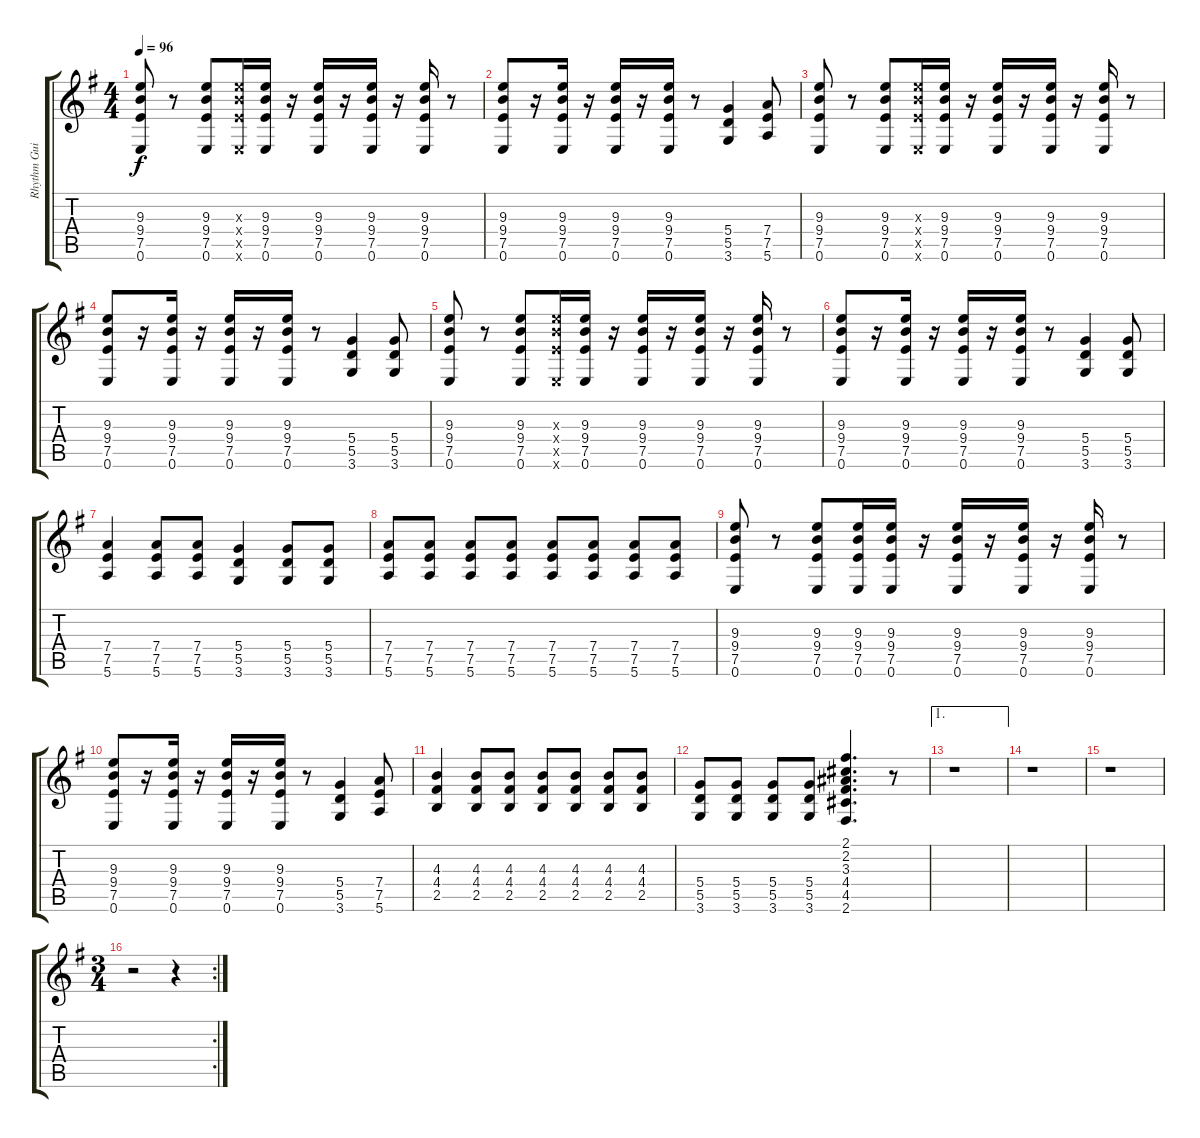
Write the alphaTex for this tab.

\track ("Rhythm Guitar" "Rhythm Gui") {instrument distortionguitar}
\staff {score tabs}
\tuning (E4 B3 G3 D3 A2 E2) {hide}
\ts (4 4)
\tempo 96
\clef g2
\ks g
(9.3 9.4 7.5 0.6).8{dy f} r.8 (9.3 9.4 7.5 0.6).8 (9.3{x} 9.4{x} 7.5{x} 0.6{x}).16 (9.3 9.4 7.5 0.6).16 r.16 (9.3 9.4 7.5 0.6).16 r.16 (9.3 9.4 7.5 0.6).16 r.16 (9.3 9.4 7.5 0.6).16 r.8 |
(9.3 9.4 7.5 0.6).8 r.16 (9.3 9.4 7.5 0.6).16 r.16 (9.3 9.4 7.5 0.6).16 r.16 (9.3 9.4 7.5 0.6).16 r.8 (5.4 5.5 3.6).4 (7.4 7.5 5.6).8 |
(9.3 9.4 7.5 0.6).8 r.8 (9.3 9.4 7.5 0.6).8 (9.3{x} 9.4{x} 7.5{x} 0.6{x}).16 (9.3 9.4 7.5 0.6).16 r.16 (9.3 9.4 7.5 0.6).16 r.16 (9.3 9.4 7.5 0.6).16 r.16 (9.3 9.4 7.5 0.6).16 r.8 |
(9.3 9.4 7.5 0.6).8 r.16 (9.3 9.4 7.5 0.6).16 r.16 (9.3 9.4 7.5 0.6).16 r.16 (9.3 9.4 7.5 0.6).16 r.8 (5.4 5.5 3.6).4 (5.4 5.5 3.6).8 |
(9.3 9.4 7.5 0.6).8 r.8 (9.3 9.4 7.5 0.6).8 (9.3{x} 9.4{x} 7.5{x} 0.6{x}).16 (9.3 9.4 7.5 0.6).16 r.16 (9.3 9.4 7.5 0.6).16 r.16 (9.3 9.4 7.5 0.6).16 r.16 (9.3 9.4 7.5 0.6).16 r.8 |
(9.3 9.4 7.5 0.6).8 r.16 (9.3 9.4 7.5 0.6).16 r.16 (9.3 9.4 7.5 0.6).16 r.16 (9.3 9.4 7.5 0.6).16 r.8 (5.4 5.5 3.6).4 (5.4 5.5 3.6).8 |
(7.4 7.5 5.6).4 (7.4 7.5 5.6).8 (7.4 7.5 5.6).8 (5.4 5.5 3.6).4 (5.4 5.5 3.6).8 (5.4 5.5 3.6).8 |
(7.4 7.5 5.6).8 (7.4 7.5 5.6).8 (7.4 7.5 5.6).8 (7.4 7.5 5.6).8 (7.4 7.5 5.6).8 (7.4 7.5 5.6).8 (7.4 7.5 5.6).8 (7.4 7.5 5.6).8 |
(9.3 9.4 7.5 0.6).8 r.8 (9.3 9.4 7.5 0.6).8 (9.3 9.4 7.5 0.6).16 (9.3 9.4 7.5 0.6).16 r.16 (9.3 9.4 7.5 0.6).16 r.16 (9.3 9.4 7.5 0.6).16 r.16 (9.3 9.4 7.5 0.6).16 r.8 |
(9.3 9.4 7.5 0.6).8 r.16 (9.3 9.4 7.5 0.6).16 r.16 (9.3 9.4 7.5 0.6).16 r.16 (9.3 9.4 7.5 0.6).16 r.8 (5.4 5.5 3.6).4 (7.4 7.5 5.6).8 |
(4.3 4.4 2.5).4 (4.3 4.4 2.5).8 (4.3 4.4 2.5).8 (4.3 4.4 2.5).8 (4.3 4.4 2.5).8 (4.3 4.4 2.5).8 (4.3 4.4 2.5).8 |
(5.4 5.5 3.6).8 (5.4 5.5 3.6).8 (5.4 5.5 3.6).8 (5.4 5.5 3.6).8 (2.1 2.2 3.3 4.4 4.5 2.6).4{d} r.8 |
\ae 1
r.1 |
r.1 |
r.1 |
\rc 2
\ts (3 4)
r.2 r.4
